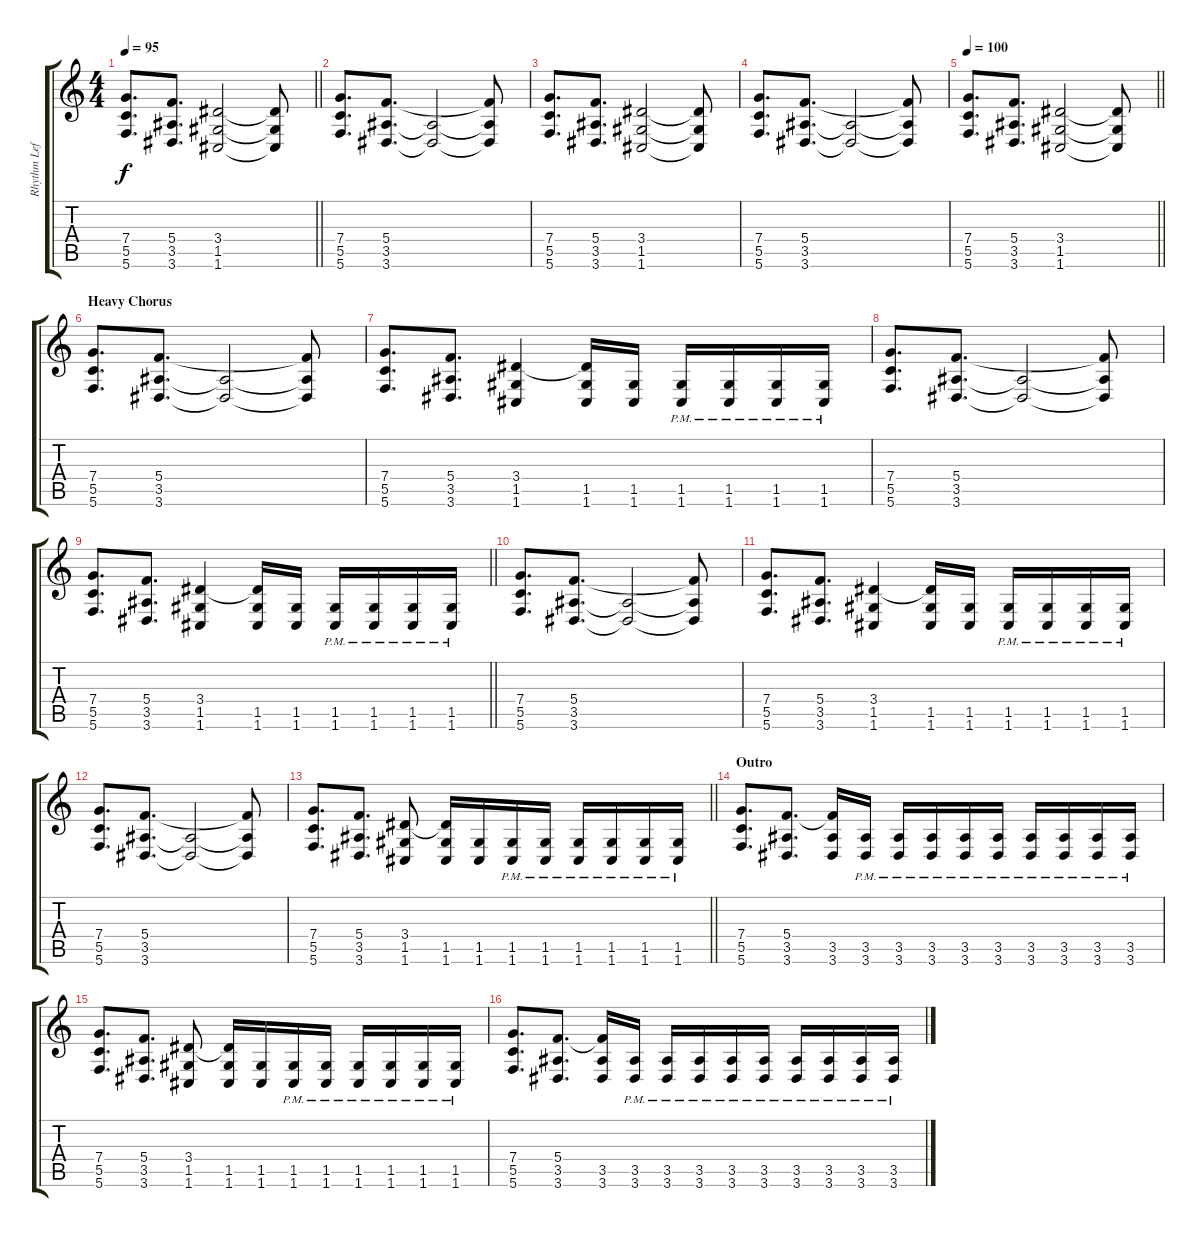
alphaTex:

\track ("Rhythm Left" "Rhythm Lef") {instrument distortionguitar}
\staff {score tabs}
\tuning (D4 A3 F3 C3 G2 C2) {hide}
\ts (4 4)
\tempo 95
\clef g2
\barLineRight lightlight
\ks c
(7.4 5.5 5.6).8{d dy f} (5.4 3.5 3.6).8{d} (3.4 1.5 1.6).2 (3.4{t} 1.5{t} 1.6{t}).8 |
(7.4 5.5 5.6).8{d} (5.4 3.5 3.6).8{d} (3.5{t} 3.6{t}).2 (5.4{t} 3.5{t} 3.6{t}).8 |
(7.4 5.5 5.6).8{d} (5.4 3.5 3.6).8{d} (3.4 1.5 1.6).2 (3.4{t} 1.5{t} 1.6{t}).8 |
(7.4 5.5 5.6).8{d} (5.4 3.5 3.6).8{d} (3.5{t} 3.6{t}).2 (5.4{t} 3.5{t} 3.6{t}).8 |
\tempo 100
\barLineRight lightlight
(7.4 5.5 5.6).8{d} (5.4 3.5 3.6).8{d} (3.4 1.5 1.6).2 (3.4{t} 1.5{t} 1.6{t}).8 |
\section ("" "Heavy Chorus")
(7.4 5.5 5.6).8{d} (5.4 3.5 3.6).8{d} (3.5{t} 3.6{t}).2 (5.4{t} 3.5{t} 3.6{t}).8 |
(7.4 5.5 5.6).8{d} (5.4 3.5 3.6).8{d} (3.4 1.5 1.6).4 (3.4{t} 1.5 1.6).16 (1.5 1.6).16 (1.5{pm} 1.6{pm}).16 (1.5{pm} 1.6{pm}).16 (1.5{pm} 1.6{pm}).16 (1.5{pm} 1.6{pm}).16 |
(7.4 5.5 5.6).8{d} (5.4 3.5 3.6).8{d} (3.5{t} 3.6{t}).2 (5.4{t} 3.5{t} 3.6{t}).8 |
\barLineRight lightlight
(7.4 5.5 5.6).8{d} (5.4 3.5 3.6).8{d} (3.4 1.5 1.6).4 (3.4{t} 1.5 1.6).16 (1.5 1.6).16 (1.5{pm} 1.6{pm}).16 (1.5{pm} 1.6{pm}).16 (1.5{pm} 1.6{pm}).16 (1.5{pm} 1.6{pm}).16 |
(7.4 5.5 5.6).8{d} (5.4 3.5 3.6).8{d} (3.5{t} 3.6{t}).2 (5.4{t} 3.5{t} 3.6{t}).8 |
(7.4 5.5 5.6).8{d} (5.4 3.5 3.6).8{d} (3.4 1.5 1.6).4 (3.4{t} 1.5 1.6).16 (1.5 1.6).16 (1.5{pm} 1.6{pm}).16 (1.5{pm} 1.6{pm}).16 (1.5{pm} 1.6{pm}).16 (1.5{pm} 1.6{pm}).16 |
(7.4 5.5 5.6).8{d} (5.4 3.5 3.6).8{d} (3.5{t} 3.6{t}).2 (5.4{t} 3.5{t} 3.6{t}).8 |
\barLineRight lightlight
(7.4 5.5 5.6).8{d} (5.4 3.5 3.6).8{d} (3.4 1.5 1.6).8 (3.4{t} 1.5 1.6).16 (1.5 1.6).16 (1.5{pm} 1.6{pm}).16 (1.5{pm} 1.6{pm}).16 (1.5{pm} 1.6{pm}).16 (1.5{pm} 1.6{pm}).16 (1.5{pm} 1.6{pm}).16 (1.5{pm} 1.6{pm}).16 |
\section ("" "Outro")
(7.4 5.5 5.6).8{d} (5.4 3.5 3.6).8{d} (5.4{t} 3.5 3.6).16 (3.5{pm} 3.6{pm}).16 (3.5{pm} 3.6{pm}).16 (3.5{pm} 3.6{pm}).16 (3.5{pm} 3.6{pm}).16 (3.5{pm} 3.6{pm}).16 (3.5{pm} 3.6{pm}).16 (3.5{pm} 3.6{pm}).16 (3.5{pm} 3.6{pm}).16 (3.5{pm} 3.6{pm}).16 |
(7.4 5.5 5.6).8{d} (5.4 3.5 3.6).8{d} (3.4 1.5 1.6).8 (3.4{t} 1.5 1.6).16 (1.5 1.6).16 (1.5{pm} 1.6{pm}).16 (1.5{pm} 1.6{pm}).16 (1.5{pm} 1.6{pm}).16 (1.5{pm} 1.6{pm}).16 (1.5{pm} 1.6{pm}).16 (1.5{pm} 1.6{pm}).16 |
(7.4 5.5 5.6).8{d} (5.4 3.5 3.6).8{d} (5.4{t} 3.5 3.6).16 (3.5{pm} 3.6{pm}).16 (3.5{pm} 3.6{pm}).16 (3.5{pm} 3.6{pm}).16 (3.5{pm} 3.6{pm}).16 (3.5{pm} 3.6{pm}).16 (3.5{pm} 3.6{pm}).16 (3.5{pm} 3.6{pm}).16 (3.5{pm} 3.6{pm}).16 (3.5{pm} 3.6{pm}).16
